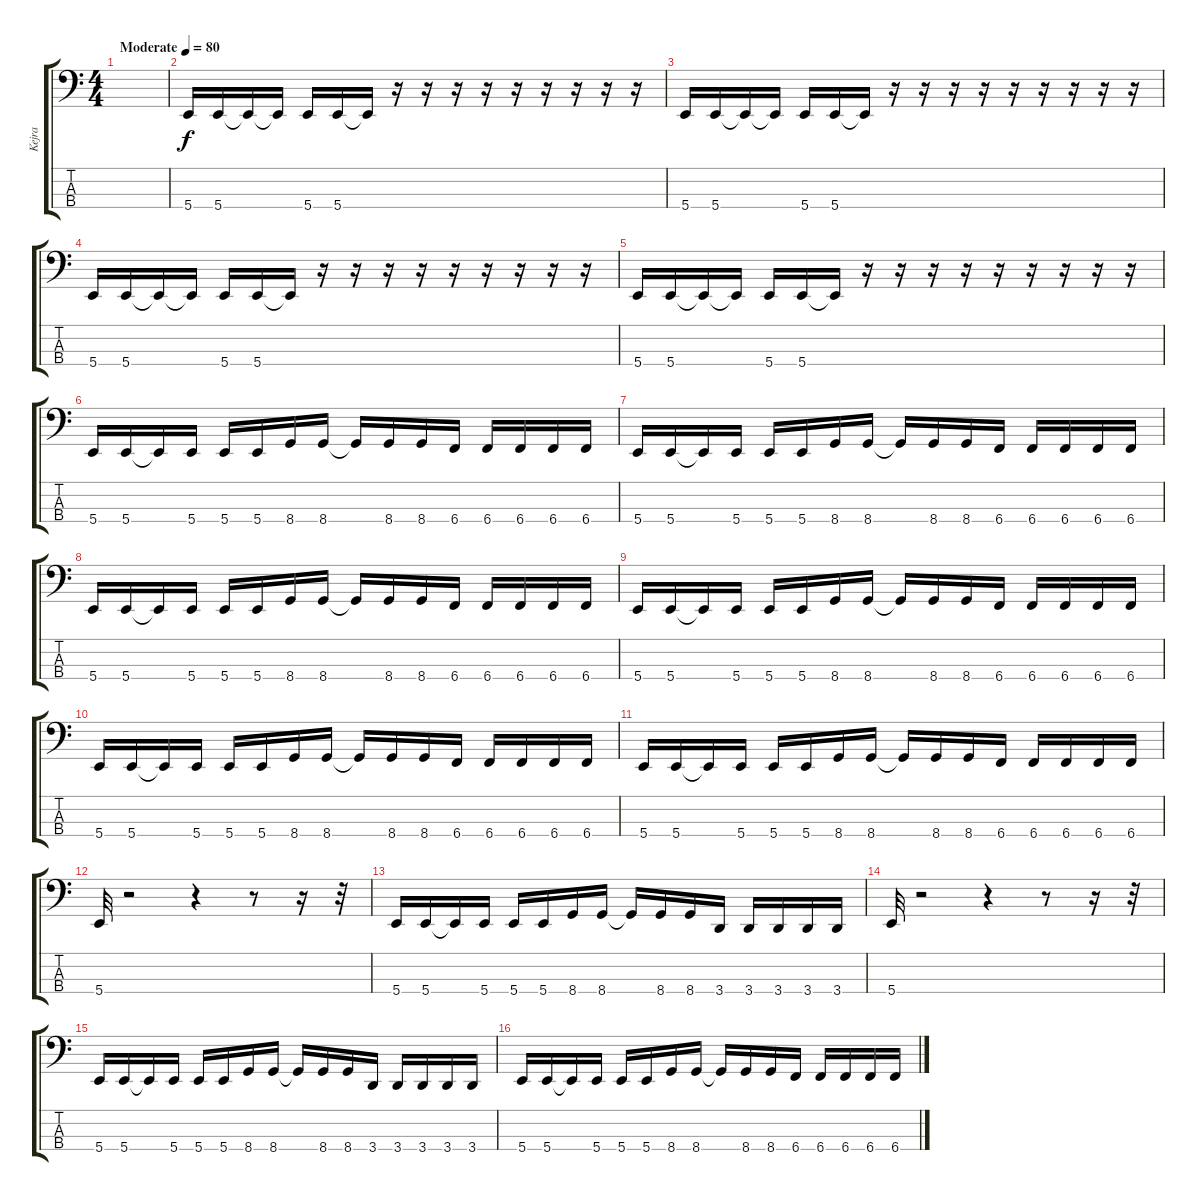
\track ("Kejra" "Kejra") {instrument electricbassfinger}
\staff {score tabs}
\tuning (D2 A1 E1 B0) {hide}
\ts (4 4)
\tempo (80 "Moderate")
\clef f4
\ks c
|
5.4.16 5.4.16 5.4{t}.16 5.4{t}.16 5.4.16 5.4.16 5.4{t}.16 r.16 r.16 r.16 r.16 r.16 r.16 r.16 r.16 r.16 |
5.4.16 5.4.16 5.4{t}.16 5.4{t}.16 5.4.16 5.4.16 5.4{t}.16 r.16 r.16 r.16 r.16 r.16 r.16 r.16 r.16 r.16 |
5.4.16 5.4.16 5.4{t}.16 5.4{t}.16 5.4.16 5.4.16 5.4{t}.16 r.16 r.16 r.16 r.16 r.16 r.16 r.16 r.16 r.16 |
5.4.16 5.4.16 5.4{t}.16 5.4{t}.16 5.4.16 5.4.16 5.4{t}.16 r.16 r.16 r.16 r.16 r.16 r.16 r.16 r.16 r.16 |
5.4.16 5.4.16 5.4{t}.16 5.4.16 5.4.16 5.4.16 8.4.16 8.4.16 8.4{t}.16 8.4.16 8.4.16 6.4.16 6.4.16 6.4.16 6.4.16 6.4.16 |
5.4.16 5.4.16 5.4{t}.16 5.4.16 5.4.16 5.4.16 8.4.16 8.4.16 8.4{t}.16 8.4.16 8.4.16 6.4.16 6.4.16 6.4.16 6.4.16 6.4.16 |
5.4.16 5.4.16 5.4{t}.16 5.4.16 5.4.16 5.4.16 8.4.16 8.4.16 8.4{t}.16 8.4.16 8.4.16 6.4.16 6.4.16 6.4.16 6.4.16 6.4.16 |
5.4.16 5.4.16 5.4{t}.16 5.4.16 5.4.16 5.4.16 8.4.16 8.4.16 8.4{t}.16 8.4.16 8.4.16 6.4.16 6.4.16 6.4.16 6.4.16 6.4.16 |
5.4.16 5.4.16 5.4{t}.16 5.4.16 5.4.16 5.4.16 8.4.16 8.4.16 8.4{t}.16 8.4.16 8.4.16 6.4.16 6.4.16 6.4.16 6.4.16 6.4.16 |
5.4.16 5.4.16 5.4{t}.16 5.4.16 5.4.16 5.4.16 8.4.16 8.4.16 8.4{t}.16 8.4.16 8.4.16 6.4.16 6.4.16 6.4.16 6.4.16 6.4.16 |
5.4.32 r.2 r.4 r.8 r.16 r.32 |
5.4.16 5.4.16 5.4{t}.16 5.4.16 5.4.16 5.4.16 8.4.16 8.4.16 8.4{t}.16 8.4.16 8.4.16 3.4.16 3.4.16 3.4.16 3.4.16 3.4.16 |
5.4.32 r.2 r.4 r.8 r.16 r.32 |
5.4.16 5.4.16 5.4{t}.16 5.4.16 5.4.16 5.4.16 8.4.16 8.4.16 8.4{t}.16 8.4.16 8.4.16 3.4.16 3.4.16 3.4.16 3.4.16 3.4.16 |
5.4.16 5.4.16 5.4{t}.16 5.4.16 5.4.16 5.4.16 8.4.16 8.4.16 8.4{t}.16 8.4.16 8.4.16 6.4.16 6.4.16 6.4.16 6.4.16 6.4.16
